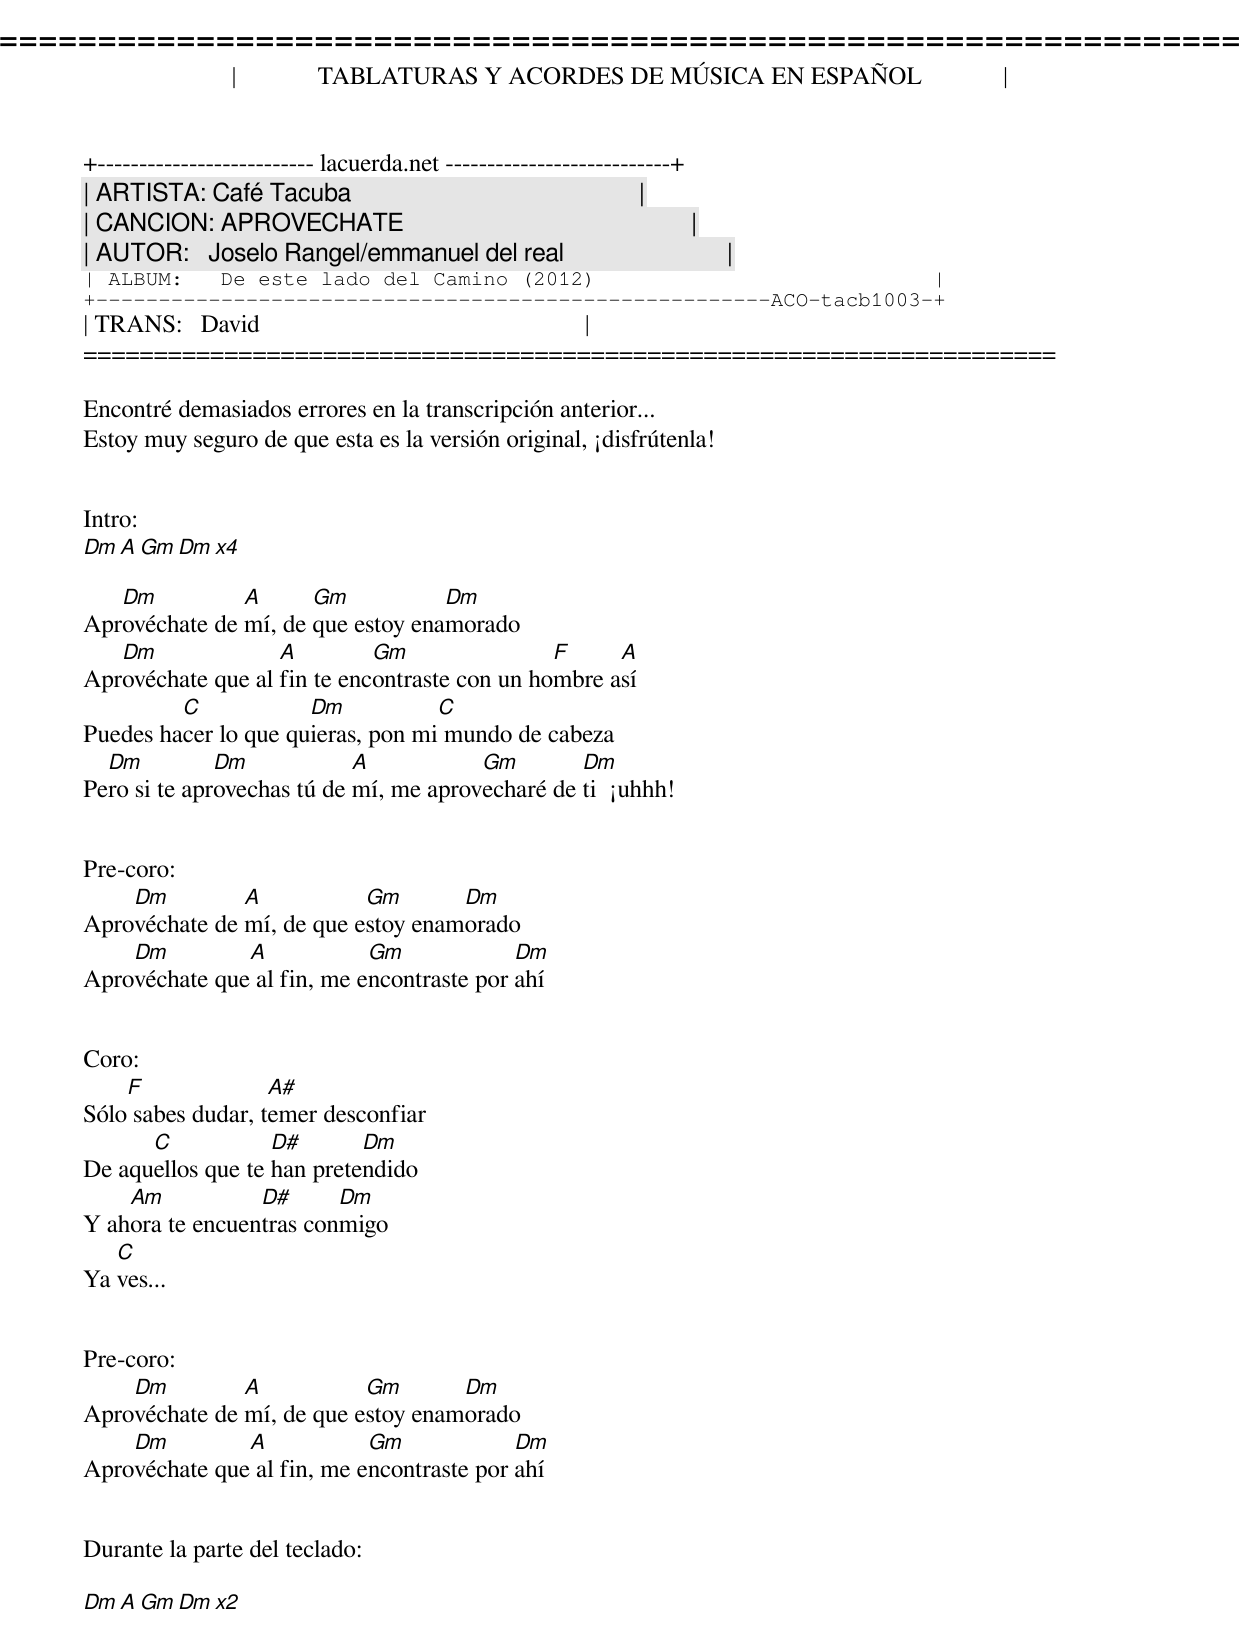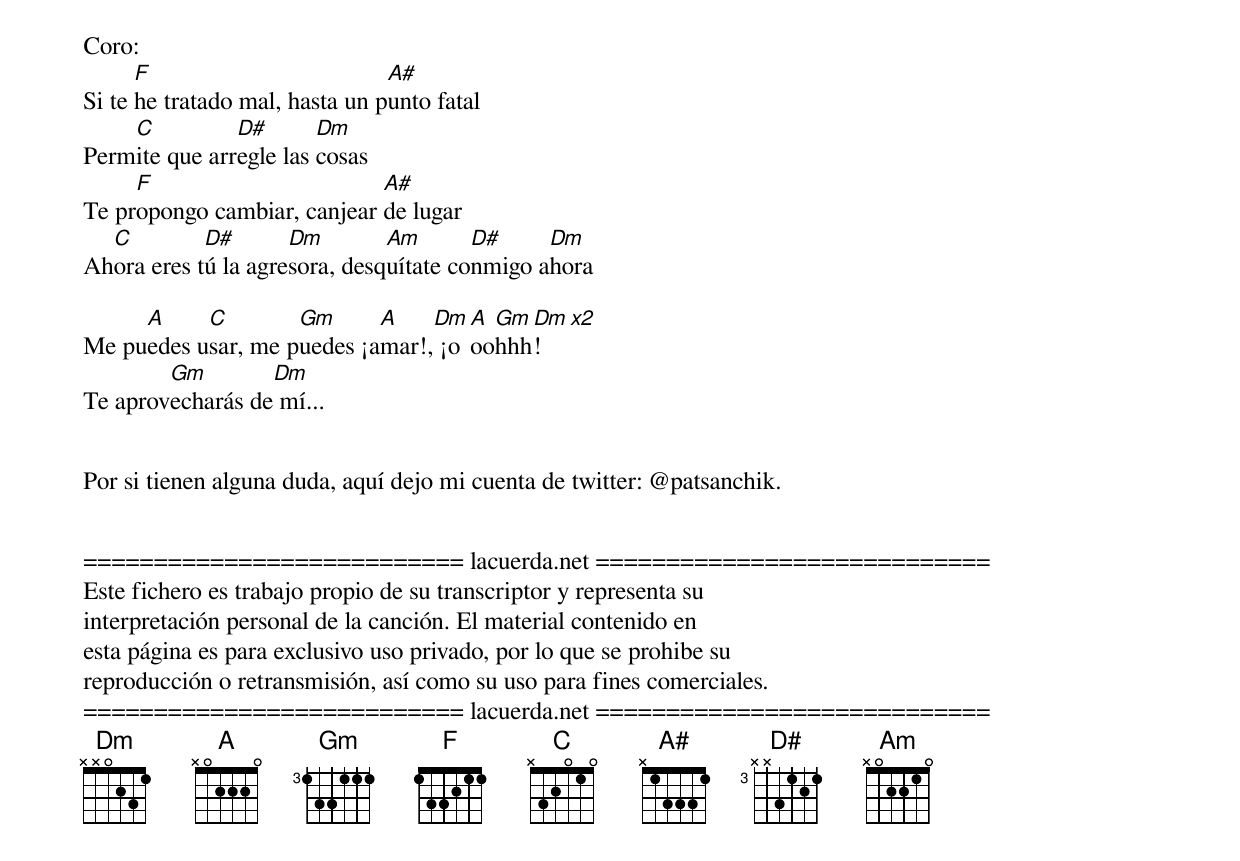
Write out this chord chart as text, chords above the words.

=====================================================================
|             TABLATURAS Y ACORDES DE MÚSICA EN ESPAÑOL             |
+-------------------------- lacuerda.net ---------------------------+
| ARTISTA: Café Tacuba                                              |
| CANCION: APROVECHATE                                              |
| AUTOR:   Joselo Rangel/emmanuel del real                          |
| ALBUM:   De este lado del Camino (2012)                           |
+------------------------------------------------------ACO-tacb1003-+
| TRANS:   David                                                    |
=====================================================================

Encontré demasiados errores en la transcripción anterior...
Estoy muy seguro de que esta es la versión original, ¡disfrútenla!


Intro:
Dm A Gm Dm x4

   Dm          A      Gm           Dm
Aprovéchate de mí, de que estoy enamorado
   Dm              A         Gm                F     A
Aprovéchate que al fin te encontraste con un hombre así
         C            Dm           C
Puedes hacer lo que quieras, pon mi mundo de cabeza
  Dm          Dm            A           Gm        Dm
Pero si te aprovechas tú de mí, me aprovecharé de ti  ¡uhhh!


Pre-coro:
    Dm         A           Gm       Dm
Aprovéchate de mí, de que estoy enamorado
    Dm         A            Gm             Dm
Aprovéchate que al fin, me encontraste por ahí


Coro:
    F              A#
Sólo sabes dudar, temer desconfiar
      C            D#       Dm
De aquellos que te han pretendido
    Am           D#      Dm
Y ahora te encuentras conmigo
   C
Ya ves...


Pre-coro:
    Dm         A           Gm       Dm
Aprovéchate de mí, de que estoy enamorado
    Dm         A            Gm             Dm
Aprovéchate que al fin, me encontraste por ahí


Durante la parte del teclado:

Dm A Gm Dm x2


Coro:
      F                         A#
Si te he tratado mal, hasta un punto fatal
    C          D#       Dm
Permite que arregle las cosas
     F                       A#
Te propongo cambiar, canjear de lugar
  C         D#       Dm        Am       D#     Dm
Ahora eres tú la agresora, desquítate conmigo ahora

     A     C        Gm      A    Dm A Gm Dm x2
Me puedes usar, me puedes ¡amar!, ¡ooohhh!
        Gm        Dm
Te aprovecharás de mí...


Por si tienen alguna duda, aquí dejo mi cuenta de twitter: @patsanchik.


=========================== lacuerda.net ============================
Este fichero es trabajo propio de su transcriptor y representa su
interpretación personal de la canción. El material contenido en
esta página es para exclusivo uso privado, por lo que se prohibe su
reproducción o retransmisión, así como su uso para fines comerciales.
=========================== lacuerda.net ============================
